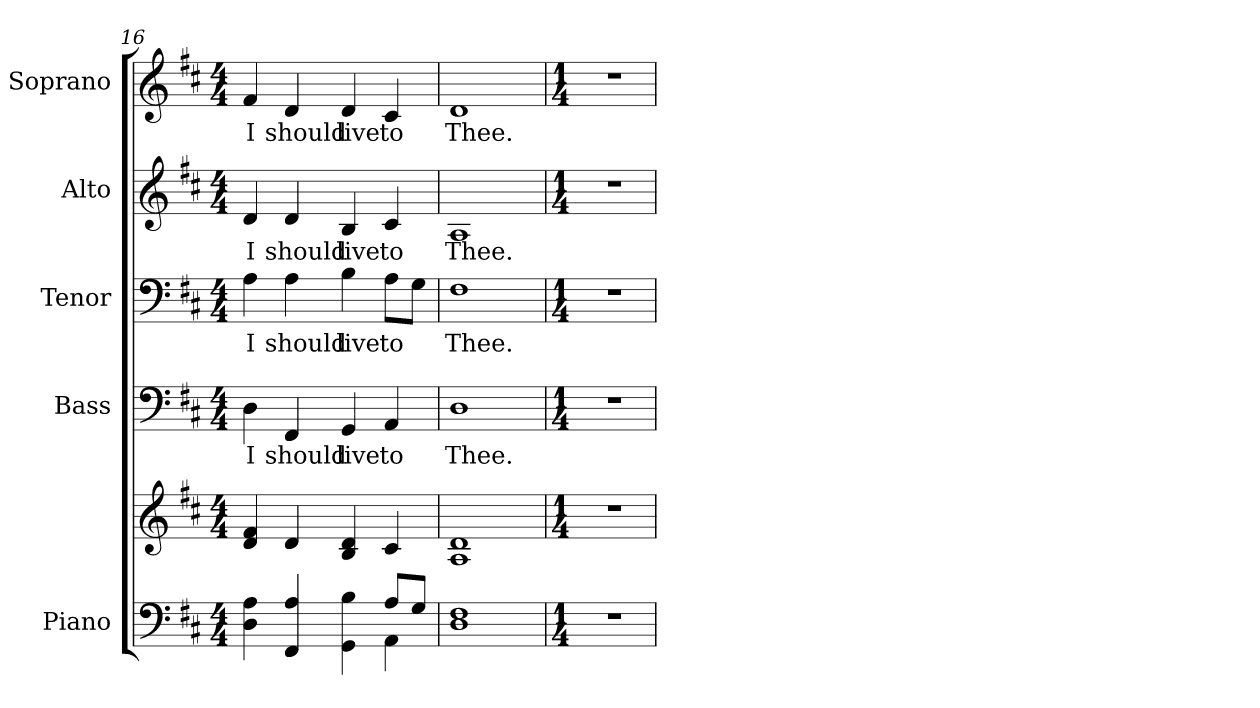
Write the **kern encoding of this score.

**kern	**kern	**kern	**text	**kern	**text	**kern	**text	**kern	**text
*part5	*part5	*part4	*part4	*part3	*part3	*part2	*part2	*part1	*part1
*staff6	*staff5	*staff4	*staff4	*staff3	*staff3	*staff2	*staff2	*staff1	*staff1
*I"Piano	*	*I"Bass	*	*I"Tenor	*	*I"Alto	*	*I"Soprano	*
*I'Pno.	*	*I'B.	*	*I'T.	*	*I'A.	*	*I'S.	*
*clefF4	*clefG2	*clefF4	*	*clefF4	*	*clefG2	*	*clefG2	*
*k[f#c#]	*k[f#c#]	*k[f#c#]	*	*k[f#c#]	*	*k[f#c#]	*	*k[f#c#]	*
*D:	*D:	*D:	*	*D:	*	*D:	*	*D:	*
*M4/4	*M4/4	*M4/4	*	*M4/4	*	*M4/4	*	*M4/4	*
=16	=16	=16	=16	=16	=16	=16	=16	=16	=16
*^	*	*	*	*	*	*	*	*	*
!	!	!	!	!LO:LY:b:color=#000000	!	!	!	!	!	!
!	!	!	!	!	!	!LO:LY:b:color=#000000	!	!	!	!
!	!	!	!	!	!	!	!	!LO:LY:b:color=#000000	!	!
!	!	!	!	!	!	!	!	!	!	!LO:LY:b:color=#000000
4Di\ 4Ai	2ryy	4di/ 4f#i	4Di\	I	4Ai\	I	4di/	I	4f#i/	I
!	!	!	!	!LO:LY:b:color=#000000	!	!	!	!	!	!
!	!	!	!	!	!	!LO:LY:b:color=#000000	!	!	!	!
!	!	!	!	!	!	!	!	!LO:LY:b:color=#000000	!	!
!	!	!	!	!	!	!	!	!	!	!LO:LY:b:color=#000000
4FF#i/ 4Ai	.	4di/	4FF#i/	should	4Ai\	should	4di/	should	4di/	should
!	!	!	!	!LO:LY:b:color=#000000	!	!	!	!	!	!
!	!	!	!	!	!	!LO:LY:b:color=#000000	!	!	!	!
!	!	!	!	!	!	!	!	!LO:LY:b:color=#000000	!	!
!	!	!	!	!	!	!	!	!	!	!LO:LY:b:color=#000000
4GGi\ 4Bi	4ryy	4Bi/ 4di	4GGi/	live	4Bi\	live	4Bi/	live	4di/	live
!	!	!	!	!LO:LY:b:color=#000000	!	!	!	!	!	!
!	!	!	!	!	!	!LO:LY:b:color=#000000	!	!	!	!
!	!	!	!	!	!	!	!	!LO:LY:b:color=#000000	!	!
!	!	!	!	!	!	!	!	!	!	!LO:LY:b:color=#000000
8Ai/L	4AAi\	4c#i/	4AAi/	to	8Ai\L	to	4c#i/	to	4c#i/	to
8Gi/J	.	.	.	.	8Gi\J	.	.	.	.	.
*v	*v	*	*	*	*	*	*	*	*	*
!!LO:PB:g=z
=17	=17	=17	=17	=17	=17	=17	=17	=17	=17
!	!	!	!LO:LY:b:color=#000000	!	!	!	!	!	!
!	!	!	!	!	!LO:LY:b:color=#000000	!	!	!	!
!	!	!	!	!	!	!	!LO:LY:b:color=#000000	!	!
!	!	!	!	!	!	!	!	!	!LO:LY:b:color=#000000
1Di 1F#i	1Ai 1di	1Di	Thee.	1F#i	Thee.	1Ai	Thee.	1di	Thee.
=18	=18	=18	=18	=18	=18	=18	=18	=18	=18
*M1/4	*M1/4	*M1/4	*	*M1/4	*	*M1/4	*	*M1/4	*
!LO:N:vis=1	!LO:N:vis=1	!LO:N:vis=1	!	!LO:N:vis=1	!	!LO:N:vis=1	!	!LO:N:vis=1	!
4r	4r	4r	.	4r	.	4r	.	4r	.
=	=	=	=	=	=	=	=	=	=
*-	*-	*-	*-	*-	*-	*-	*-	*-	*-
